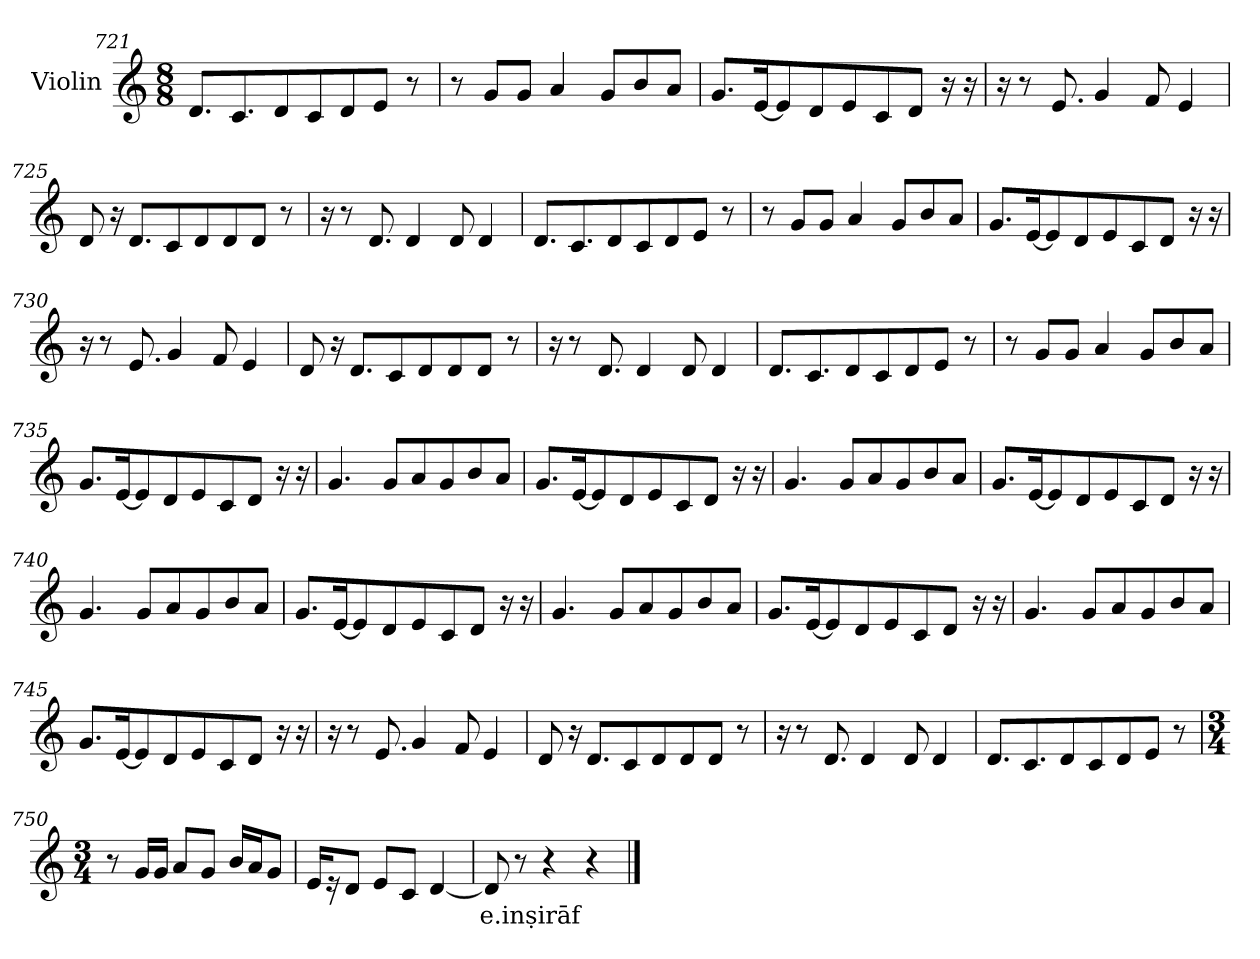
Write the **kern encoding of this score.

**kern	**text
*part1	*part1
*staff1	*staff1
*I"Violin	*
!!LO:LB:g=z
*clefG2	*
*k[]	*
*C:	*
*M8/8	*
=721	=721
8.d/L	.
8.c/	.
8d/	.
8c/	.
8d/	.
8e/J	.
8r	.
=722	=722
8r	.
8g/L	.
8g/J	.
4a/	.
8g/L	.
8b/	.
8a/J	.
=723	=723
8.g/L	.
[16e/K	.
8e/]	.
8d/	.
8e/	.
8c/	.
8d/J	.
16r	.
16r	.
=724	=724
16r	.
8r	.
8.e/	.
4g/	.
8f/	.
4e/	.
!!LO:LB:g=z
=725	=725
8d/	.
16r	.
8.d/L	.
8c/	.
8d/	.
8d/	.
8d/J	.
8r	.
=726	=726
16r	.
8r	.
8.d/	.
4d/	.
8d/	.
4d/	.
=727	=727
8.d/L	.
8.c/	.
8d/	.
8c/	.
8d/	.
8e/J	.
8r	.
=728	=728
8r	.
8g/L	.
8g/J	.
4a/	.
8g/L	.
8b/	.
8a/J	.
!!LO:PB:g=z
=729	=729
8.g/L	.
[16e/K	.
8e/]	.
8d/	.
8e/	.
8c/	.
8d/J	.
16r	.
16r	.
=730	=730
16r	.
8r	.
8.e/	.
4g/	.
8f/	.
4e/	.
=731	=731
8d/	.
16r	.
8.d/L	.
8c/	.
8d/	.
8d/	.
8d/J	.
8r	.
=732	=732
16r	.
8r	.
8.d/	.
4d/	.
8d/	.
4d/	.
!!LO:LB:g=z
=733	=733
8.d/L	.
8.c/	.
8d/	.
8c/	.
8d/	.
8e/J	.
8r	.
=734	=734
8r	.
8g/L	.
8g/J	.
4a/	.
8g/L	.
8b/	.
8a/J	.
=735	=735
8.g/L	.
[16e/K	.
8e/]	.
8d/	.
8e/	.
8c/	.
8d/J	.
16r	.
16r	.
=736	=736
4.g/	.
8g/L	.
8a/	.
8g/	.
8b/	.
8a/J	.
!!LO:LB:g=z
=737	=737
8.g/L	.
[16e/K	.
8e/]	.
8d/	.
8e/	.
8c/	.
8d/J	.
16r	.
16r	.
=738	=738
4.g/	.
8g/L	.
8a/	.
8g/	.
8b/	.
8a/J	.
=739	=739
8.g/L	.
[16e/K	.
8e/]	.
8d/	.
8e/	.
8c/	.
8d/J	.
16r	.
16r	.
=740	=740
4.g/	.
8g/L	.
8a/	.
8g/	.
8b/	.
8a/J	.
!!LO:LB:g=z
=741	=741
8.g/L	.
[16e/K	.
8e/]	.
8d/	.
8e/	.
8c/	.
8d/J	.
16r	.
16r	.
=742	=742
4.g/	.
8g/L	.
8a/	.
8g/	.
8b/	.
8a/J	.
=743	=743
8.g/L	.
[16e/K	.
8e/]	.
8d/	.
8e/	.
8c/	.
8d/J	.
16r	.
16r	.
=744	=744
4.g/	.
8g/L	.
8a/	.
8g/	.
8b/	.
8a/J	.
!!LO:LB:g=z
=745	=745
8.g/L	.
[16e/K	.
8e/]	.
8d/	.
8e/	.
8c/	.
8d/J	.
16r	.
16r	.
=746	=746
16r	.
8r	.
8.e/	.
4g/	.
8f/	.
4e/	.
=747	=747
8d/	.
16r	.
8.d/L	.
8c/	.
8d/	.
8d/	.
8d/J	.
8r	.
=748	=748
16r	.
8r	.
8.d/	.
4d/	.
8d/	.
4d/	.
!!LO:LB:g=z
=749	=749
8.d/L	.
8.c/	.
8d/	.
8c/	.
8d/	.
8e/J	.
8r	.
=750	=750
*M3/4	*
*MM80	*
8r	.
16g/LL	.
16g/JJ	.
8a/L	.
8g/J	.
16b/LL	.
16a/J	.
8g/J	.
=751	=751
16e/KL	.
16r	.
8d/J	.
8e/L	.
8c/J	.
[4d/	.
=752	=752
!	!LO:LY:b
8d/]	e.inṣirāf
8r	.
4r	.
4r	.
==	==
*-	*-
